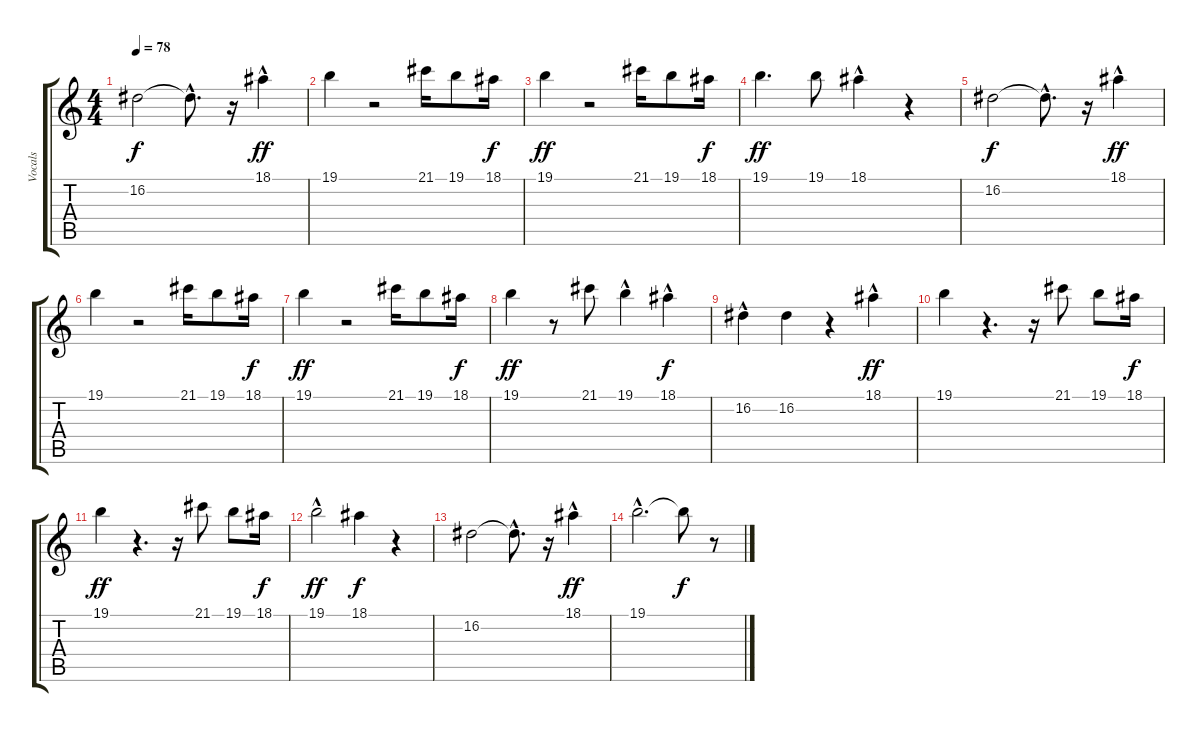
\track ("Vocals" "Vocals") {instrument lead8bassandlead}
\staff {score tabs}
\tuning (E4 B3 G3 D3 A2 E2) {hide}
\ts (4 4)
\tempo 78
\clef g2
\ks c
16.2.2{dy f} 16.2{hac t}.8{d} r.16 18.1{hac}.4{dy ff} |
19.1.4 r.2 21.1.16 19.1.8 18.1.16{dy f} |
19.1.4{dy ff} r.2 21.1.16 19.1.8 18.1.16{dy f} |
19.1.4{d dy ff} 19.1.8 18.1{hac}.4 r.4 |
16.2.2{dy f} 16.2{hac t}.8{d} r.16 18.1{hac}.4{dy ff} |
19.1.4 r.2 21.1.16 19.1.8 18.1.16{dy f} |
19.1.4{dy ff} r.2 21.1.16 19.1.8 18.1.16{dy f} |
19.1.4{dy ff} r.8 21.1.8 19.1{hac}.4 18.1{hac}.4{dy f} |
16.2{hac}.4 16.2.4 r.4 18.1{hac}.4{dy ff} |
19.1.4 r.4{d} r.16 21.1.8 19.1.8 18.1.16{dy f} |
19.1.4{dy ff} r.4{d} r.16 21.1.8 19.1.8 18.1.16{dy f} |
19.1{hac}.2{dy ff} 18.1.4{dy f} r.4 |
16.2.2 16.2{hac t}.8{d} r.16 18.1{hac}.4{dy ff} |
19.1{hac}.2{d} 19.1{t}.8{dy f} r.8
